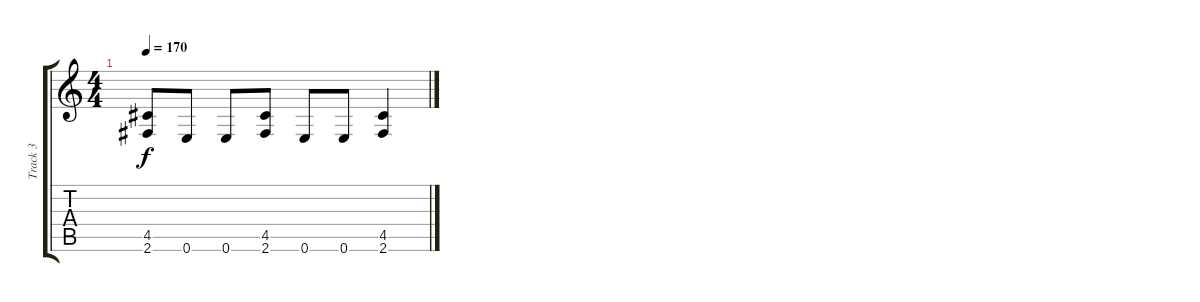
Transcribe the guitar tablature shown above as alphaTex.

\track ("Track 3" "Track 3") {instrument distortionguitar}
\staff {score tabs}
\tuning (E4 B3 G3 D3 A2 E2) {hide}
\ts (4 4)
\tempo 170
\clef g2
\ks c
(4.5 2.6).8{dy f} 0.6.8 0.6.8 (4.5 2.6).8 0.6.8 0.6.8 (4.5 2.6).4
